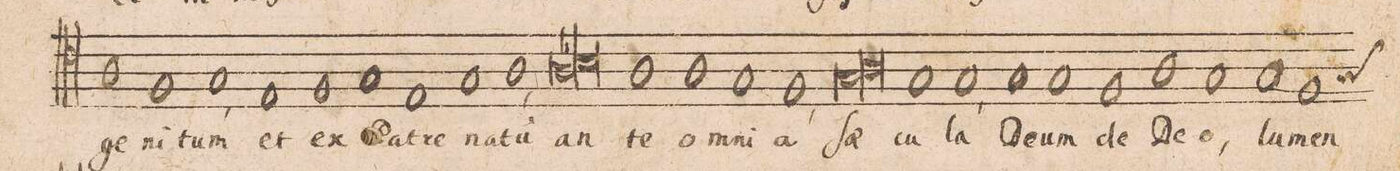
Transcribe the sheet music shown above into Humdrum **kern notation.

**kern	**text
*I"TENOR.	*
*clefC4	*
*k[]	*
*met(C|)	*
*M2/1	*
1A	-ge-
1F	-ni-
=29-	=29-
1G,<	-tum
1E	et
=30-	=30-
1F	ex
1G	Pa-
=31-	=31-
1E	-tre
1G	na-
=32-	=32-
1A,<	-tu(m)
*lig	*
1A	an-
=33-	=33-
1B-X	.
*Xlig	*
1A	-te
=34-	=34-
1A	o-
1G	-mni-
=35-	=35-
1F,<	-a
*lig	*
1G	Sae-
=36-	=36-
1A	.
*Xlig	*
1G	-cu-
=37-	=37-
1G,<	-la
1G	De-
=38-	=38-
1G	-um
1F	de
=39-	=39-
1A	De-
1G	-o,
=40-	=40-
1G	lu-
*custos:G	*
1F	-men
=41-	=41-
*lig	*
*-	*-
